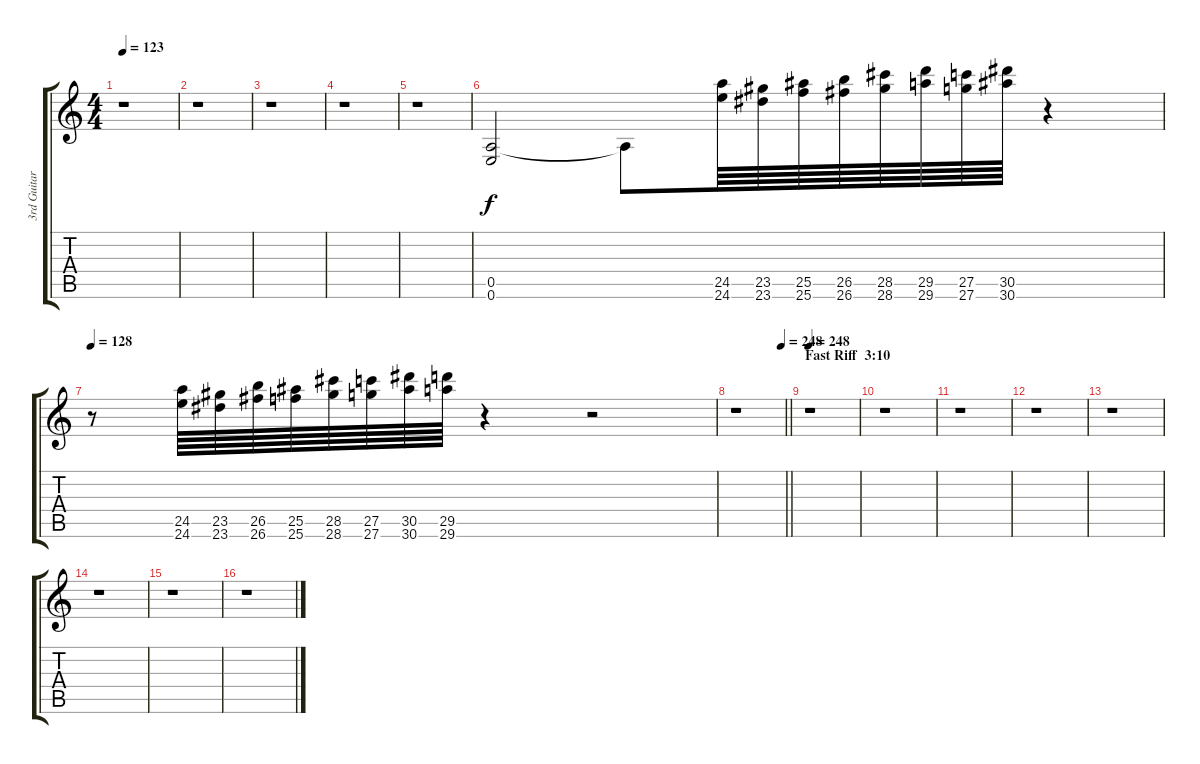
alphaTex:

\track ("3rd Guitar" "3rd Guitar") {instrument distortionguitar}
\staff {score tabs}
\tuning (E4 B3 G3 D3 A2 E2) {hide}
\ts (4 4)
\tempo 123
\clef g2
\ks c
r.1{dy f} |
r.1 |
r.1 |
r.1 |
r.1 |
(0.5 0.6).2 0.5{t}.8 (24.5 24.6).64{volume 12 balance 14 instrument guitarfretnoise} (23.5 23.6).64 (25.5 25.6).64 (26.5 26.6).64 (28.5 28.6).64 (29.5 29.6).64 (27.5 27.6).64 (30.5 30.6).64 r.4 |
\tempo 128
r.8 (24.5 24.6).64 (23.5 23.6).64 (26.5 26.6).64 (25.5 25.6).64 (28.5 28.6).64 (27.5 27.6).64 (30.5 30.6).64 (29.5 29.6).64 r.4 r.2{instrument distortionguitar} |
\tempo (248 0.9375)
\barLineRight lightlight
r.1 |
\section ("" "Fast Riff  3:10")
\tempo 248
r.1 |
r.1 |
r.1 |
r.1 |
r.1 |
r.1 |
r.1 |
r.1
